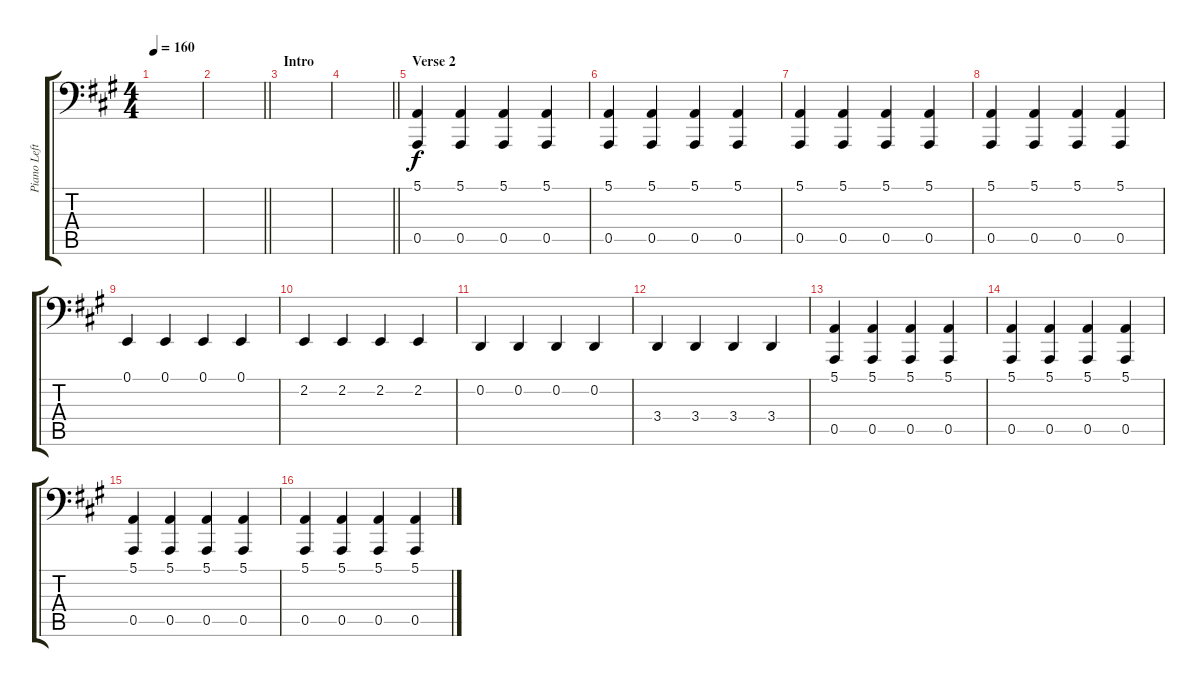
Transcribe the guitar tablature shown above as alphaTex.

\track ("Piano Left Hand" "Piano Left") {instrument acousticgrandpiano}
\staff {score tabs}
\tuning (E2 D2 C2 B1 A1 G1) {hide}
\ts (4 4)
\tempo 160
\clef f4
\ks a
|
\barLineRight lightlight
|
\section ("" "Intro")
|
\barLineRight lightlight
|
\section ("" "Verse 2")
(5.1 0.5).4 (5.1 0.5).4 (5.1 0.5).4 (5.1 0.5).4 |
(5.1 0.5).4 (5.1 0.5).4 (5.1 0.5).4 (5.1 0.5).4 |
(5.1 0.5).4 (5.1 0.5).4 (5.1 0.5).4 (5.1 0.5).4 |
(5.1 0.5).4 (5.1 0.5).4 (5.1 0.5).4 (5.1 0.5).4 |
0.1.4 0.1.4 0.1.4 0.1.4 |
2.2.4 2.2.4 2.2.4 2.2.4 |
0.2.4 0.2.4 0.2.4 0.2.4 |
3.4.4 3.4.4 3.4.4 3.4.4 |
(5.1 0.5).4 (5.1 0.5).4 (5.1 0.5).4 (5.1 0.5).4 |
(5.1 0.5).4 (5.1 0.5).4 (5.1 0.5).4 (5.1 0.5).4 |
(5.1 0.5).4 (5.1 0.5).4 (5.1 0.5).4 (5.1 0.5).4 |
(5.1 0.5).4 (5.1 0.5).4 (5.1 0.5).4 (5.1 0.5).4
